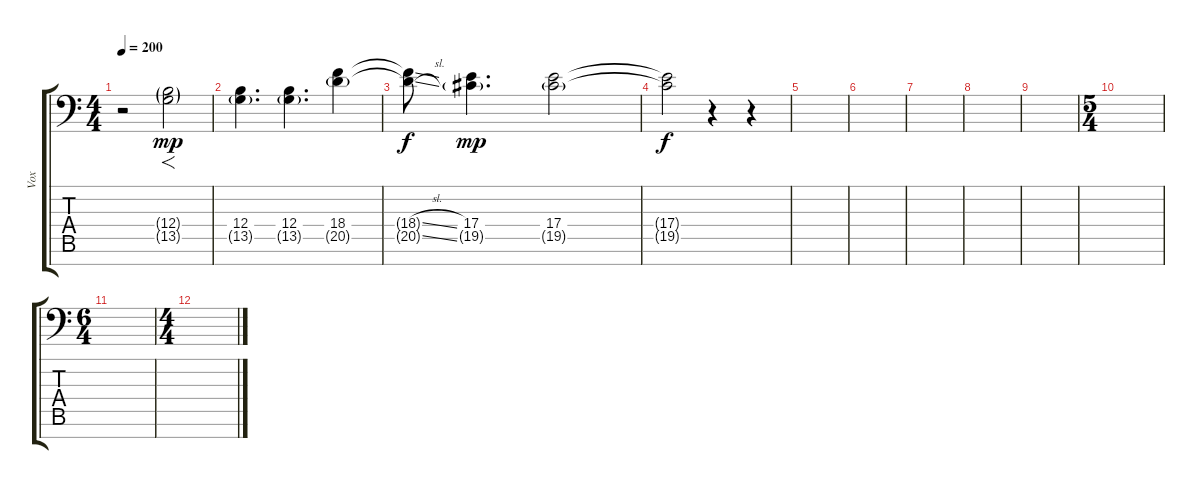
\track ("Vox" "Vox") {instrument cello}
\staff {score tabs}
\tuning (Db4 Ab3 E3 B2 Gb2 B1 Gb1) {hide}
\ts (4 4)
\tempo 200
\clef f4
\ks c
r.2{dy f} (12.4{g} 13.5{g}).2{f dy mp} |
(12.4 13.5{g}).4{d} (12.4 13.5{g}).4{d} (18.4 20.5{g}).4 |
(18.4{sl t} 20.5{sl t}).8{dy f} (17.4 19.5{g}).4{d dy mp} (17.4 19.5{g}).2 |
(17.4{t} 19.5{t}).2{dy f} r.4 r.4 |
|
|
|
|
|
\ts (5 4)
|
\ts (6 4)
|
\ts (4 4)
